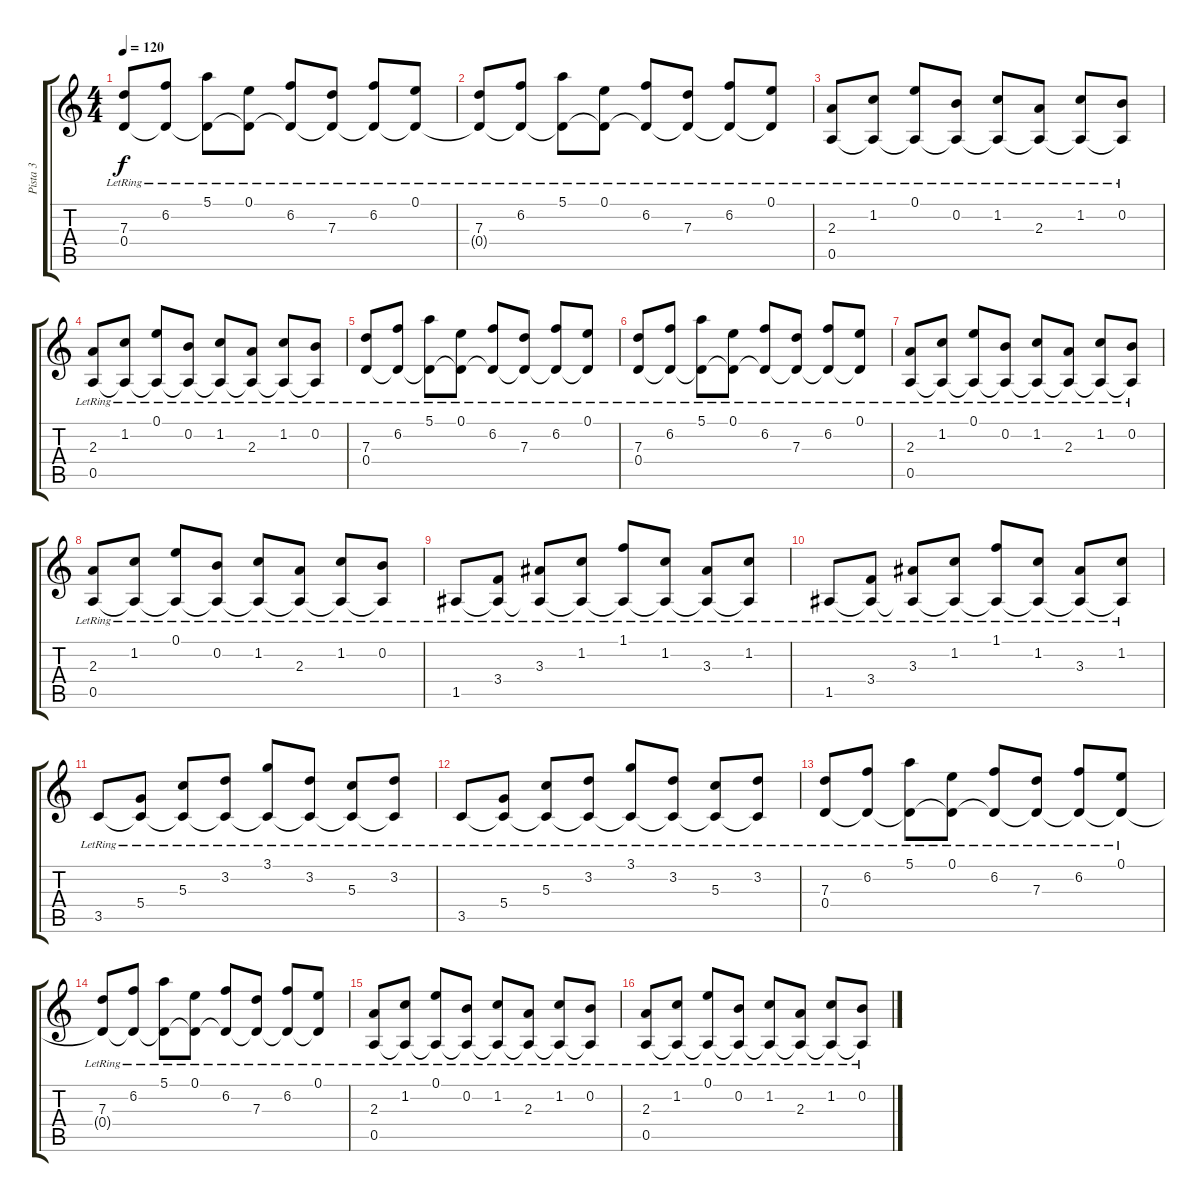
\track ("Pista 3" "Pista 3") {instrument acousticguitarnylon}
\staff {score tabs}
\tuning (E4 B3 G3 D3 A2 E2) {hide}
\ts (4 4)
\tempo 120
\clef g2
\ks c
(7.3{lr} 0.4).8{dy f} (6.2{lr} 0.4{t}).8 (5.1{lr} 0.4{t}).8 (0.1{lr} 0.4{t}).8 (6.2{lr} 0.4{t}).8 (7.3{lr} 0.4{t}).8 (6.2{lr} 0.4{t}).8 (0.1{lr} 0.4{t}).8 |
(7.3{lr} 0.4{t}).8 (6.2{lr} 0.4{t}).8 (5.1{lr} 0.4{t}).8 (0.1{lr} 0.4{t}).8 (6.2{lr} 0.4{t}).8 (7.3{lr} 0.4{t}).8 (6.2{lr} 0.4{t}).8 (0.1{lr} 0.4{t}).8 |
(2.3{lr} 0.5).8 (1.2{lr} 0.5{t}).8 (0.1{lr} 0.5{t}).8 (0.2{lr} 0.5{t}).8 (1.2{lr} 0.5{t}).8 (2.3{lr} 0.5{t}).8 (1.2{lr} 0.5{t}).8 (0.2{lr} 0.5{t}).8 |
(2.3{lr} 0.5).8 (1.2{lr} 0.5{t}).8 (0.1{lr} 0.5{t}).8 (0.2{lr} 0.5{t}).8 (1.2{lr} 0.5{t}).8 (2.3{lr} 0.5{t}).8 (1.2{lr} 0.5{t}).8 (0.2{lr} 0.5{t}).8 |
(7.3{lr} 0.4).8 (6.2{lr} 0.4{t}).8 (5.1{lr} 0.4{t}).8 (0.1{lr} 0.4{t}).8 (6.2{lr} 0.4{t}).8 (7.3{lr} 0.4{t}).8 (6.2{lr} 0.4{t}).8 (0.1{lr} 0.4{t}).8 |
(7.3{lr} 0.4).8 (6.2{lr} 0.4{t}).8 (5.1{lr} 0.4{t}).8 (0.1{lr} 0.4{t}).8 (6.2{lr} 0.4{t}).8 (7.3{lr} 0.4{t}).8 (6.2{lr} 0.4{t}).8 (0.1{lr} 0.4{t}).8 |
(2.3{lr} 0.5).8 (1.2{lr} 0.5{t}).8 (0.1{lr} 0.5{t}).8 (0.2{lr} 0.5{t}).8 (1.2{lr} 0.5{t}).8 (2.3{lr} 0.5{t}).8 (1.2{lr} 0.5{t}).8 (0.2{lr} 0.5{t}).8 |
(2.3{lr} 0.5).8 (1.2{lr} 0.5{t}).8 (0.1{lr} 0.5{t}).8 (0.2{lr} 0.5{t}).8 (1.2{lr} 0.5{t}).8 (2.3{lr} 0.5{t}).8 (1.2{lr} 0.5{t}).8 (0.2{lr} 0.5{t}).8 |
1.5{lr}.8 (3.4{lr} 1.5{t}).8 (3.3{lr} 1.5{t}).8 (1.2{lr} 1.5{t}).8 (1.1{lr} 1.5{t}).8 (1.2{lr} 1.5{t}).8 (3.3{lr} 1.5{t}).8 (1.2{lr} 1.5{t}).8 |
1.5{lr}.8 (3.4{lr} 1.5{t}).8 (3.3{lr} 1.5{t}).8 (1.2{lr} 1.5{t}).8 (1.1{lr} 1.5{t}).8 (1.2{lr} 1.5{t}).8 (3.3{lr} 1.5{t}).8 (1.2{lr} 1.5{t}).8 |
3.5{lr}.8 (5.4{lr} 3.5{t}).8 (5.3{lr} 3.5{t}).8 (3.2{lr} 3.5{t}).8 (3.1{lr} 3.5{t}).8 (3.2{lr} 3.5{t}).8 (5.3{lr} 3.5{t}).8 (3.2{lr} 3.5{t}).8 |
3.5{lr}.8 (5.4{lr} 3.5{t}).8 (5.3{lr} 3.5{t}).8 (3.2{lr} 3.5{t}).8 (3.1{lr} 3.5{t}).8 (3.2{lr} 3.5{t}).8 (5.3{lr} 3.5{t}).8 (3.2{lr} 3.5{t}).8 |
(7.3{lr} 0.4).8 (6.2{lr} 0.4{t}).8 (5.1{lr} 0.4{t}).8 (0.1{lr} 0.4{t}).8 (6.2{lr} 0.4{t}).8 (7.3{lr} 0.4{t}).8 (6.2{lr} 0.4{t}).8 (0.1{lr} 0.4{t}).8 |
(7.3{lr} 0.4{t}).8 (6.2{lr} 0.4{t}).8 (5.1{lr} 0.4{t}).8 (0.1{lr} 0.4{t}).8 (6.2{lr} 0.4{t}).8 (7.3{lr} 0.4{t}).8 (6.2{lr} 0.4{t}).8 (0.1{lr} 0.4{t}).8 |
(2.3{lr} 0.5).8 (1.2{lr} 0.5{t}).8 (0.1{lr} 0.5{t}).8 (0.2{lr} 0.5{t}).8 (1.2{lr} 0.5{t}).8 (2.3{lr} 0.5{t}).8 (1.2{lr} 0.5{t}).8 (0.2{lr} 0.5{t}).8 |
(2.3{lr} 0.5).8 (1.2{lr} 0.5{t}).8 (0.1{lr} 0.5{t}).8 (0.2{lr} 0.5{t}).8 (1.2{lr} 0.5{t}).8 (2.3{lr} 0.5{t}).8 (1.2{lr} 0.5{t}).8 (0.2{lr} 0.5{t}).8
